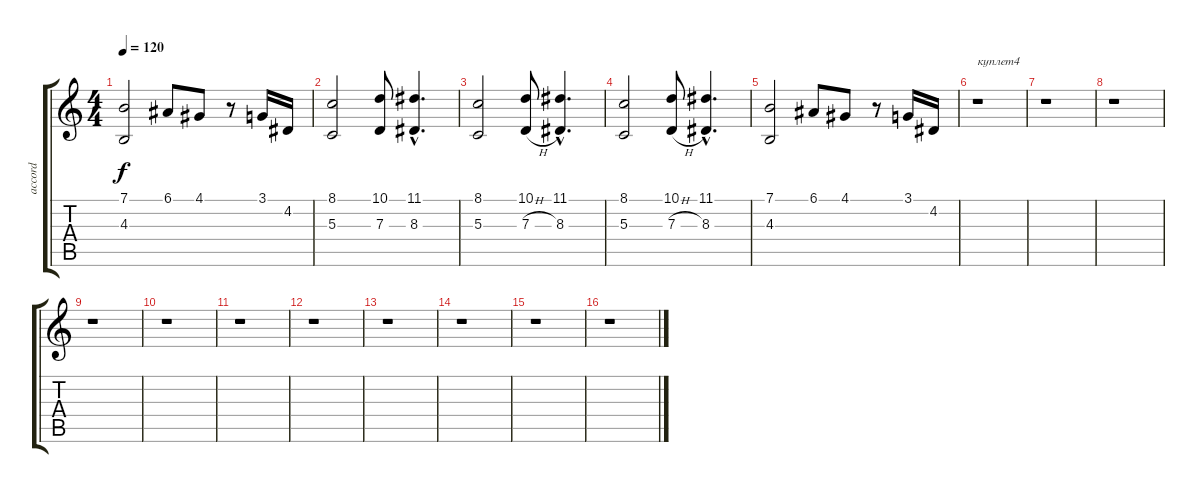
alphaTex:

\track ("accord" "accord") {instrument accordion}
\staff {score tabs}
\tuning (E4 B3 G3 D3 A2 E2) {hide}
\ts (4 4)
\tempo 120
\clef g2
\ks c
(7.1 4.3).2{dy f} 6.1.8 4.1.8 r.8 3.1.16 4.2.16 |
(8.1 5.3).2 (10.1 7.3).8 (11.1{hac} 8.3{hac}).4{d} |
(8.1 5.3).2 (10.1 7.3{h}).8 (11.1{hac} 8.3{hac}).4{d} |
(8.1 5.3).2 (10.1 7.3{h}).8 (11.1{hac} 8.3{hac}).4{d} |
(7.1 4.3).2 6.1.8 4.1.8 r.8 3.1.16 4.2.16 |
r.1{txt "куплет4"} |
r.1 |
r.1 |
r.1 |
r.1 |
r.1 |
r.1 |
r.1 |
r.1 |
r.1 |
r.1
